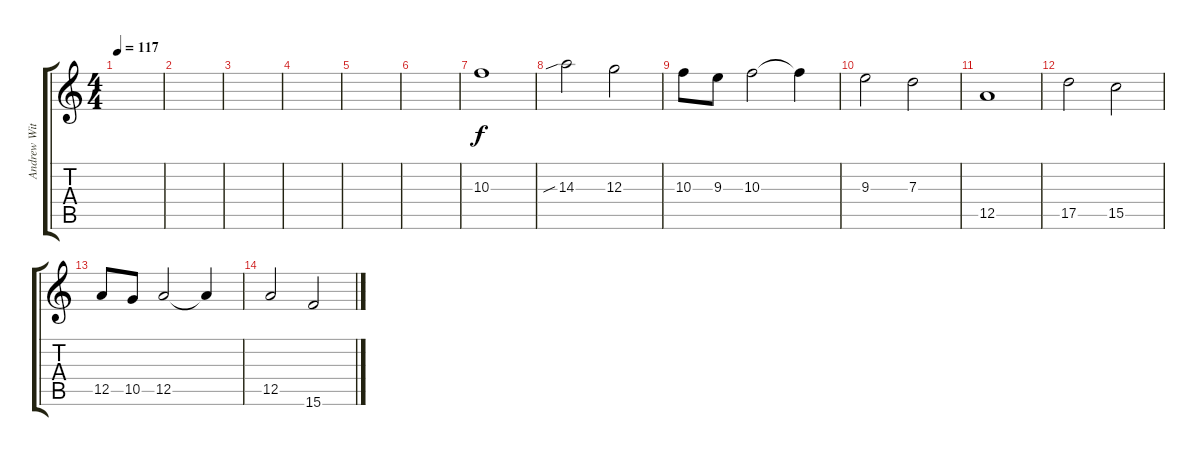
\track ("Andrew With Harmonizer! " "Andrew Wit") {instrument distortionguitar}
\staff {score tabs}
\tuning (E4 B3 G3 D3 A2 D2) {hide}
\ts (4 4)
\tempo 117
\clef g2
\ks c
|
|
|
|
|
|
10.3.1 |
14.3{sib}.2 12.3.2 |
10.3.8 9.3.8 10.3.2 10.3{t}.4 |
9.3.2 7.3.2 |
12.5.1 |
17.5.2 15.5.2 |
12.5.8 10.5.8 12.5.2 12.5{t}.4 |
12.5.2 15.6.2
